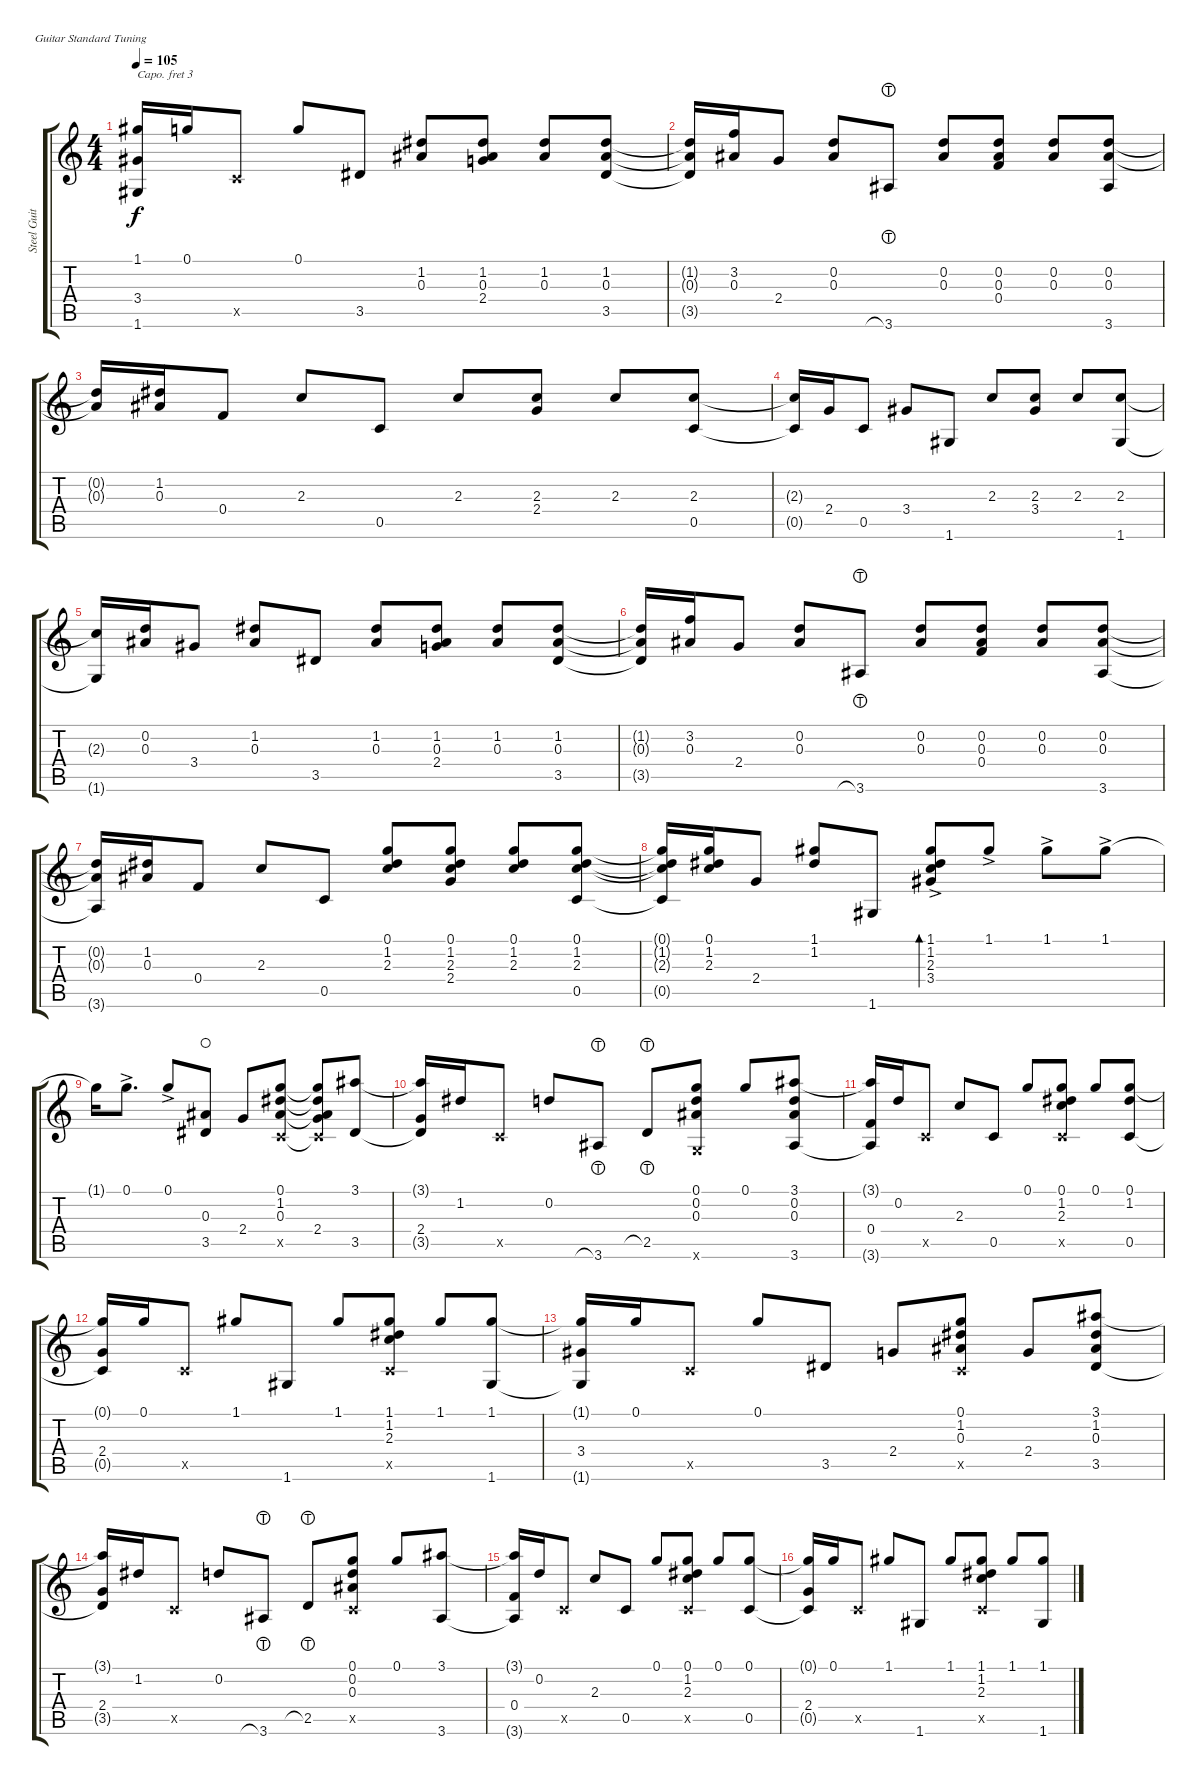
\defaultSystemsLayout 4
\bracketExtendMode groupsimilarinstruments
\otherSystemsTrackNameOrientation horizontal
\track ("Steel Guitar" "Steel Guit") {instrument acousticguitarsteel}
\staff {score tabs}
\capo 3
\tuning (E4 B3 G3 D3 A2 E2)
\ts (4 4)
\tempo 105
\clef g2
\scale
0.953842
\ks c
(3.4{acc #} 1.6{t acc #} 1.1{t acc #}).16{dy f beam Up} 0.1.16{beam Up} 0.5{x}.8{beam Up} 0.1.8{beam Up} 3.5{acc #}.8{beam Up} (1.2{acc #} 0.3{acc x}).8{beam Up} (1.2{acc #} 0.3{acc x} 2.4).8{beam Up} (1.2{acc #} 0.3{acc x}).8{beam Up} (1.2{acc #} 0.3{acc x} 3.5{acc #}).8{beam Up} |
\scale
0.977526 (1.2{t acc #} 0.3{t acc x} 3.5{t acc #}).16{beam Up} (3.2 0.3{acc x}).16{beam Up} 2.4.8{beam Up} (0.2 0.3{acc x}).8{beam Up} 3.6{lht acc x}.8{beam Up} (0.2 0.3{acc x}).8{beam Up} (0.2 0.3{acc x} 0.4).8{beam Up} (0.2 0.3{acc x}).8{beam Up} (0.2 0.3{acc x} 3.6{acc x}).8{beam Up} |
\scale
0.969632 (0.2{t} 0.3{t acc x}).16{beam Up} (1.2{acc #} 0.3{acc x}).16{beam Up} 0.4.8{beam Up} 2.3.8{beam Up} 0.5.8{beam Up} 2.3.8{beam Up} (2.3 2.4).8{beam Up} 2.3.8{beam Up} (2.3 0.5).8{beam Up} |
\scale
0.969632 (2.3{t} 0.5{t}).16{beam Up} 2.4.16{beam Up} 0.5.8{beam Up} 3.4{acc #}.8{beam Up} 1.6{acc #}.8{beam Up} 2.3.8{beam Up} (2.3 3.4{acc #}).8{beam Up} 2.3.8{beam Up} (2.3 1.6{acc #}).8{beam Up} |
\scale
1.066 (2.3{t} 1.6{t acc #}).16{beam Up} (0.2 0.3{acc x}).16{beam Up} 3.4{acc #}.8{beam Up} (1.2{acc #} 0.3{acc x}).8{beam Up} 3.5{acc #}.8{beam Up} (1.2{acc #} 0.3{acc x}).8{beam Up} (1.2{acc #} 0.3{acc x} 2.4).8{beam Up} (1.2{acc #} 0.3{acc x}).8{beam Up} (1.2{acc #} 0.3{acc x} 3.5{acc #}).8{beam Up} |
\scale
0.967 (1.2{t acc #} 0.3{t acc x} 3.5{t acc #}).16{beam Up} (3.2 0.3{acc x}).16{beam Up} 2.4.8{beam Up} (0.2 0.3{acc x}).8{beam Up} 3.6{lht acc x}.8{beam Up} (0.2 0.3{acc x}).8{beam Up} (0.2 0.3{acc x} 0.4).8{beam Up} (0.2 0.3{acc x}).8{beam Up} (0.2 0.3{acc x} 3.6{acc x}).8{beam Up} |
\scale
1.07126 (0.2{t} 0.3{t acc x} 3.6{t acc x}).16{beam Up} (1.2{acc #} 0.3{acc x}).16{beam Up} 0.4.8{beam Up} 2.3.8{beam Up} 0.5.8{beam Up} (0.1 1.2{acc #} 2.3).8{beam Up} (0.1 1.2{acc #} 2.3 2.4).8{beam Up} (0.1 1.2{acc #} 2.3).8{beam Up} (0.1 1.2{acc #} 2.3 0.5).8{beam Up} |
\scale
0.980158 (0.1{t} 1.2{t acc #} 2.3{t} 0.5{t}).16{beam Up} (0.1 1.2{acc #} 2.3).16{beam Up} 2.4.8{beam Up} (1.1{acc #} 1.2{acc #}).8{beam Up} 1.6{acc #}.8{beam Up} (1.1{acc #} 1.2{acc #} 2.3{ac} 3.4{acc #}).8{bd 68 beam Up} 1.1{ac acc #}.8{beam Up} 1.1{ac acc #}.8{beam Down} 1.1{ac acc #}.8{beam Down} |
\scale
0.978842 1.1{t acc #}.16{beam Down} 0.1{ac}.8{d beam Down} 0.1{ac}.8{beam Up} (0.3{acc x} 3.5{acc #}).8{waho beam Up} 2.4.8{beam Up} (0.1 1.2{acc #} 0.3{acc x} 0.5{x}).8{beam Up} (0.1{t} 1.2{t acc #} 0.3{t acc x} 0.5{x t} 2.4).8{beam Up} (3.1{acc x} 3.5{acc #}).8{beam Up} |
\scale
0.978842 (2.4 3.1{t acc x} 3.5{t acc #}).16{beam Up} 1.2{acc #}.16{beam Up} 0.5{x}.8{beam Up} 0.2.8{beam Up} 3.6{lht acc x}.8{beam Up} 2.5{lht}.8{beam Up} (0.1 0.2 0.3{acc x} 0.6{x}).8{beam Up} 0.1.8{beam Up} (3.1{acc x} 3.6{acc x} 0.2 0.3{acc x}).8{beam Up} |
\scale
0.978842 (3.1{t acc x} 3.6{t acc x} 0.4).16{beam Up} 0.2.16{beam Up} 0.5{x}.8{beam Up} 2.3.8{beam Up} 0.5.8{beam Up} 0.1.8{beam Up} (0.1 1.2{acc #} 2.3 0.5{x}).8{beam Up} 0.1.8{beam Up} (0.5 0.1 1.2{acc #}).8{beam Up} |
\scale
1.06863 (0.5{t} 0.1{t} 2.4).16{beam Up} 0.1.16{beam Up} 0.5{x}.8{beam Up} 1.1{acc #}.8{beam Up} 1.6{acc #}.8{beam Up} 1.1{acc #}.8{beam Up} (1.1{acc #} 1.2{acc #} 2.3 0.5{x}).8{beam Up} 1.1{acc #}.8{beam Up} (1.6{acc #} 1.1{acc #}).8{beam Up} |
\scale
0.953842 (3.4{acc #} 1.6{t acc #} 1.1{t acc #}).16{beam Up} 0.1.16{beam Up} 0.5{x}.8{beam Up} 0.1.8{beam Up} 3.5{acc #}.8{beam Up} 2.4.8{beam Up} (0.1 1.2{acc #} 0.3{acc x} 0.5{x}).8{beam Up} 2.4.8{beam Up} (3.1{acc x} 3.5{acc #} 1.2{acc #} 0.3{acc x}).8{beam Up} |
\scale
0.977526 (2.4 3.1{t acc x} 3.5{t acc #}).16{beam Up} 1.2{acc #}.16{beam Up} 0.5{x}.8{beam Up} 0.2.8{beam Up} 3.6{lht acc x}.8{beam Up} 2.5{lht}.8{beam Up} (0.1 0.2 0.3{acc x} 0.5{x}).8{beam Up} 0.1.8{beam Up} (3.1{acc x} 3.6{acc x}).8{beam Up} |
\scale
1.06863 (3.1{t acc x} 3.6{t acc x} 0.4).16{beam Up} 0.2.16{beam Up} 0.5{x}.8{beam Up} 2.3.8{beam Up} 0.5.8{beam Up} 0.1.8{beam Up} (0.1 1.2{acc #} 2.3 0.5{x}).8{beam Up} 0.1.8{beam Up} (0.5 0.1).8{beam Up} |
\scale
0.653638 (0.5{t} 0.1{t} 2.4).16{beam Up} 0.1.16{beam Up} 0.5{x}.8{beam Up} 1.1{acc #}.8{beam Up} 1.6{acc #}.8{beam Up} 1.1{acc #}.8{beam Up} (1.1{acc #} 1.2{acc #} 2.3 0.5{x}).8{beam Up} 1.1{acc #}.8{beam Up} (1.6{acc #} 1.1{acc #}).8{beam Up}
